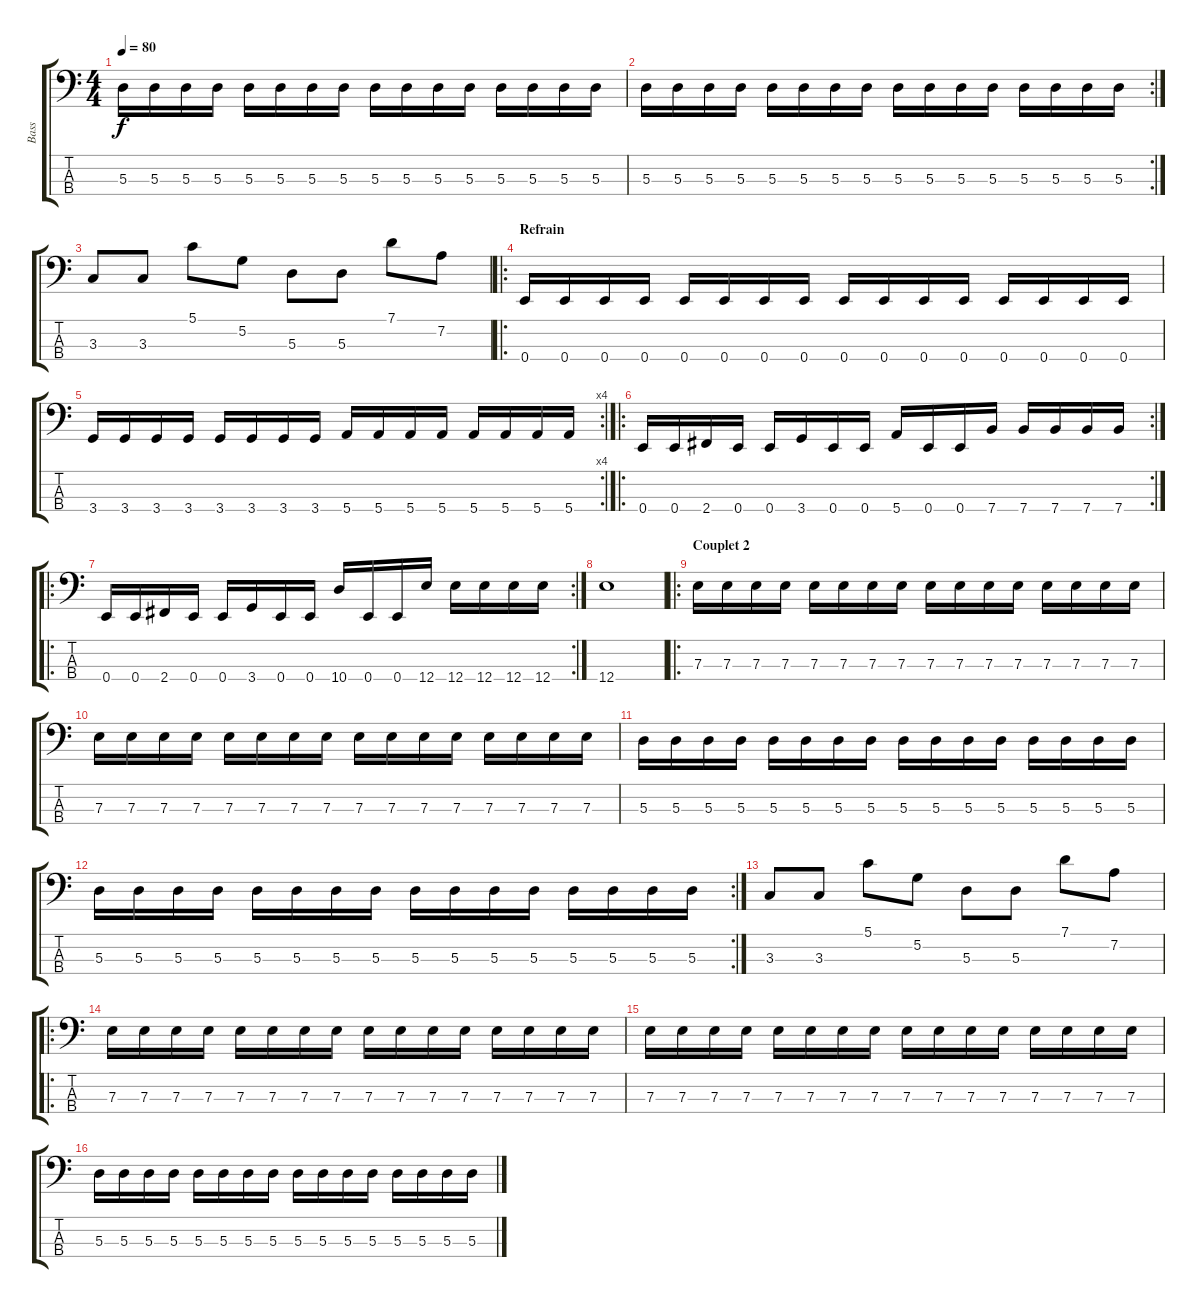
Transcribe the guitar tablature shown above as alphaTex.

\track ("Bass" "Bass") {instrument electricbassfinger}
\staff {score tabs}
\tuning (G2 D2 A1 E1) {hide}
\ts (4 4)
\tempo 80
\clef f4
\ks c
5.3.16{dy f} 5.3.16 5.3.16 5.3.16 5.3.16 5.3.16 5.3.16 5.3.16 5.3.16 5.3.16 5.3.16 5.3.16 5.3.16 5.3.16 5.3.16 5.3.16 |
\rc 2
5.3.16 5.3.16 5.3.16 5.3.16 5.3.16 5.3.16 5.3.16 5.3.16 5.3.16 5.3.16 5.3.16 5.3.16 5.3.16 5.3.16 5.3.16 5.3.16 |
3.3.8 3.3.8 5.1.8 5.2.8 5.3.8 5.3.8 7.1.8 7.2.8 |
\ro
\section ("" "Refrain")
0.4.16 0.4.16 0.4.16 0.4.16 0.4.16 0.4.16 0.4.16 0.4.16 0.4.16 0.4.16 0.4.16 0.4.16 0.4.16 0.4.16 0.4.16 0.4.16 |
\rc 4
3.4.16 3.4.16 3.4.16 3.4.16 3.4.16 3.4.16 3.4.16 3.4.16 5.4.16 5.4.16 5.4.16 5.4.16 5.4.16 5.4.16 5.4.16 5.4.16 |
\ro
\rc 2
0.4.16 0.4.16 2.4.16 0.4.16 0.4.16 3.4.16 0.4.16 0.4.16 5.4.16 0.4.16 0.4.16 7.4.16 7.4.16 7.4.16 7.4.16 7.4.16 |
\ro
\rc 2
0.4.16 0.4.16 2.4.16 0.4.16 0.4.16 3.4.16 0.4.16 0.4.16 10.4.16 0.4.16 0.4.16 12.4.16 12.4.16 12.4.16 12.4.16 12.4.16 |
12.4.1 |
\ro
\section ("" "Couplet 2")
7.3.16 7.3.16 7.3.16 7.3.16 7.3.16 7.3.16 7.3.16 7.3.16 7.3.16 7.3.16 7.3.16 7.3.16 7.3.16 7.3.16 7.3.16 7.3.16 |
7.3.16 7.3.16 7.3.16 7.3.16 7.3.16 7.3.16 7.3.16 7.3.16 7.3.16 7.3.16 7.3.16 7.3.16 7.3.16 7.3.16 7.3.16 7.3.16 |
5.3.16 5.3.16 5.3.16 5.3.16 5.3.16 5.3.16 5.3.16 5.3.16 5.3.16 5.3.16 5.3.16 5.3.16 5.3.16 5.3.16 5.3.16 5.3.16 |
\rc 2
5.3.16 5.3.16 5.3.16 5.3.16 5.3.16 5.3.16 5.3.16 5.3.16 5.3.16 5.3.16 5.3.16 5.3.16 5.3.16 5.3.16 5.3.16 5.3.16 |
3.3.8 3.3.8 5.1.8 5.2.8 5.3.8 5.3.8 7.1.8 7.2.8 |
\ro
7.3.16 7.3.16 7.3.16 7.3.16 7.3.16 7.3.16 7.3.16 7.3.16 7.3.16 7.3.16 7.3.16 7.3.16 7.3.16 7.3.16 7.3.16 7.3.16 |
7.3.16 7.3.16 7.3.16 7.3.16 7.3.16 7.3.16 7.3.16 7.3.16 7.3.16 7.3.16 7.3.16 7.3.16 7.3.16 7.3.16 7.3.16 7.3.16 |
5.3.16 5.3.16 5.3.16 5.3.16 5.3.16 5.3.16 5.3.16 5.3.16 5.3.16 5.3.16 5.3.16 5.3.16 5.3.16 5.3.16 5.3.16 5.3.16
